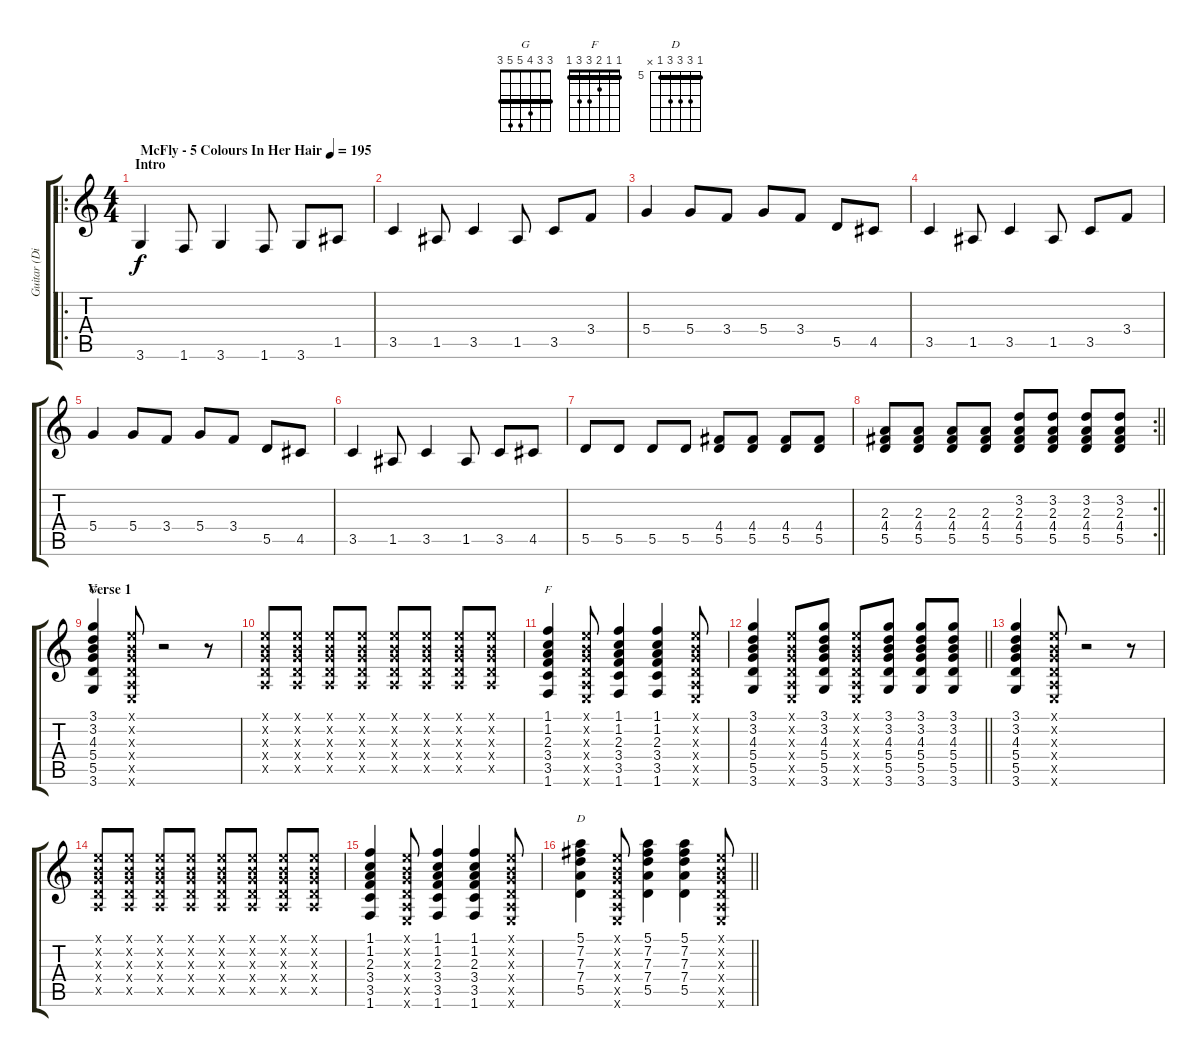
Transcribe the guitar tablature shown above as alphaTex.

\track ("Guitar (Distortion)" "Guitar (Di") {instrument distortionguitar}
\staff {score tabs}
\tuning (E4 B3 G3 D3 A2 E2) {hide}
\chord ("G" 3 3 4 5 5 3) {barre 3}
\chord ("F" 1 1 2 3 3 1) {barre 1}
\chord ("D" 5 7 7 7 5 x) {firstfret 5 barre 5}
\ro
\ts (4 4)
\section ("" "Intro")
\tempo (195 "McFly - 5 Colours In Her Hair")
\clef g2
\ks c
3.6.4{dy f instrument distortionguitar} 1.6.8 3.6.4 1.6.8 3.6.8 1.5.8 |
3.5.4 1.5.8 3.5.4 1.5.8 3.5.8 3.4.8 |
5.4.4 5.4.8 3.4.8 5.4.8 3.4.8 5.5.8 4.5.8 |
3.5.4 1.5.8 3.5.4 1.5.8 3.5.8 3.4.8 |
5.4.4 5.4.8 3.4.8 5.4.8 3.4.8 5.5.8 4.5.8 |
3.5.4 1.5.8 3.5.4 1.5.8 3.5.8 4.5.8 |
5.5.8 5.5.8 5.5.8 5.5.8 (4.4 5.5).8 (4.4 5.5).8 (4.4 5.5).8 (4.4 5.5).8 |
\rc 2
\barLineRight lightlight
(2.3 4.4 5.5).8 (2.3 4.4 5.5).8 (2.3 4.4 5.5).8 (2.3 4.4 5.5).8 (3.2 2.3 4.4 5.5).8 (3.2 2.3 4.4 5.5).8 (3.2 2.3 4.4 5.5).8 (3.2 2.3 4.4 5.5).8 |
\section ("" "Verse 1")
(3.1 3.2 4.3 5.4 5.5 3.6).4{ch "G"} (0.1{x} 0.2{x} 0.3{x} 0.4{x} 0.5{x} 0.6{x}).8 r.2 r.8 |
(0.1{x} 0.2{x} 0.3{x} 0.4{x} 0.5{x}).8 (0.1{x} 0.2{x} 0.3{x} 0.4{x} 0.5{x}).8 (0.1{x} 0.2{x} 0.3{x} 0.4{x} 0.5{x}).8 (0.1{x} 0.2{x} 0.3{x} 0.4{x} 0.5{x}).8 (0.1{x} 0.2{x} 0.3{x} 0.4{x} 0.5{x}).8 (0.1{x} 0.2{x} 0.3{x} 0.4{x} 0.5{x}).8 (0.1{x} 0.2{x} 0.3{x} 0.4{x} 0.5{x}).8 (0.1{x} 0.2{x} 0.3{x} 0.4{x} 0.5{x}).8 |
(1.1 1.2 2.3 3.4 3.5 1.6).4{ch "F"} (0.1{x} 0.2{x} 0.3{x} 0.4{x} 0.5{x} 0.6{x}).8 (1.1 1.2 2.3 3.4 3.5 1.6).4 (1.1 1.2 2.3 3.4 3.5 1.6).4 (0.1{x} 0.2{x} 0.3{x} 0.4{x} 0.5{x} 0.6{x}).8 |
\barLineRight lightlight
(3.1 3.2 4.3 5.4 5.5 3.6).4 (0.1{x} 0.2{x} 0.3{x} 0.4{x} 0.5{x} 0.6{x}).8 (3.1 3.2 4.3 5.4 5.5 3.6).8 (0.1{x} 0.2{x} 0.3{x} 0.4{x} 0.5{x} 0.6{x}).8 (3.1 3.2 4.3 5.4 5.5 3.6).8 (3.1 3.2 4.3 5.4 5.5 3.6).8 (3.1 3.2 4.3 5.4 5.5 3.6).8 |
(3.1 3.2 4.3 5.4 5.5 3.6).4 (0.1{x} 0.2{x} 0.3{x} 0.4{x} 0.5{x} 0.6{x}).8 r.2 r.8 |
(0.1{x} 0.2{x} 0.3{x} 0.4{x} 0.5{x}).8 (0.1{x} 0.2{x} 0.3{x} 0.4{x} 0.5{x}).8 (0.1{x} 0.2{x} 0.3{x} 0.4{x} 0.5{x}).8 (0.1{x} 0.2{x} 0.3{x} 0.4{x} 0.5{x}).8 (0.1{x} 0.2{x} 0.3{x} 0.4{x} 0.5{x}).8 (0.1{x} 0.2{x} 0.3{x} 0.4{x} 0.5{x}).8 (0.1{x} 0.2{x} 0.3{x} 0.4{x} 0.5{x}).8 (0.1{x} 0.2{x} 0.3{x} 0.4{x} 0.5{x}).8 |
(1.1 1.2 2.3 3.4 3.5 1.6).4 (0.1{x} 0.2{x} 0.3{x} 0.4{x} 0.5{x} 0.6{x}).8 (1.1 1.2 2.3 3.4 3.5 1.6).4 (1.1 1.2 2.3 3.4 3.5 1.6).4 (0.1{x} 0.2{x} 0.3{x} 0.4{x} 0.5{x} 0.6{x}).8 |
\barLineRight lightlight
(5.1 7.2 7.3 7.4 5.5).4{ch "D"} (0.1{x} 0.2{x} 0.3{x} 0.4{x} 0.5{x} 0.6{x}).8 (5.1 7.2 7.3 7.4 5.5).4 (5.1 7.2 7.3 7.4 5.5).4 (0.1{x} 0.2{x} 0.3{x} 0.4{x} 0.5{x} 0.6{x}).8
